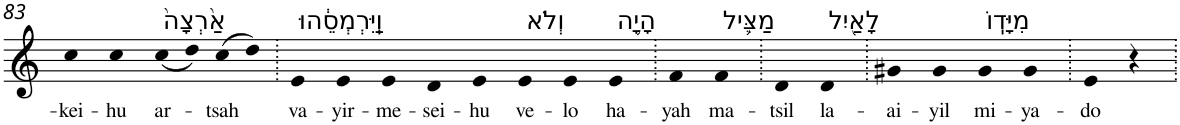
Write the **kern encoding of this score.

**kern	**text
*part1	*part1
*staff1	*staff1
*I"Piano	*
*I'Pno	*
!!LO:PB:g=z
*clefG2	*
*k[]	*
=83	=83
!	!LO:LY:b
4cc	-kei-
!	!LO:LY:b
4cc	-hu
!LO:TX:a:t=אַ֙רְצָה֙	!
!	!LO:LY:b
(<8cc	ar-
8dd)	.
!	!LO:LY:b
(>8cc	-tsah
8dd)	.
=84.	=84.
!LO:TX:a:t=וַֽיִּרְמְסֵ֔הוּ	!
!	!LO:LY:b
4e	va-
!	!LO:LY:b
4e	-yir-
!	!LO:LY:b
4e	-me-
!	!LO:LY:b
4d	-sei-
!	!LO:LY:b
4e	-hu
!LO:TX:a:t=וְלֹא	!
!	!LO:LY:b
4e	ve-
!	!LO:LY:b
4e	-lo
!LO:TX:a:t=הָיָ֥ה	!
!	!LO:LY:b
4e	ha-
=85.	=85.
!	!LO:LY:b
4f	-yah
!LO:TX:a:t=מַצִּ֛יל	!
!	!LO:LY:b
4f	ma-
=86.	=86.
!	!LO:LY:b
4d	-tsil
!LO:TX:a:t=לָאַ֖יִל	!
!	!LO:LY:b
4d	la-
=87.	=87.
!	!LO:LY:b
4g#X	-ai-
!	!LO:LY:b
4g#	-yil
!LO:TX:a:t=מִיָּדֽוֹ	!
!	!LO:LY:b
4g#	mi-
!	!LO:LY:b
4g#	-ya-
=88.	=88.
!	!LO:LY:b
4e	-do
4r	.
=.	=.
*-	*-
